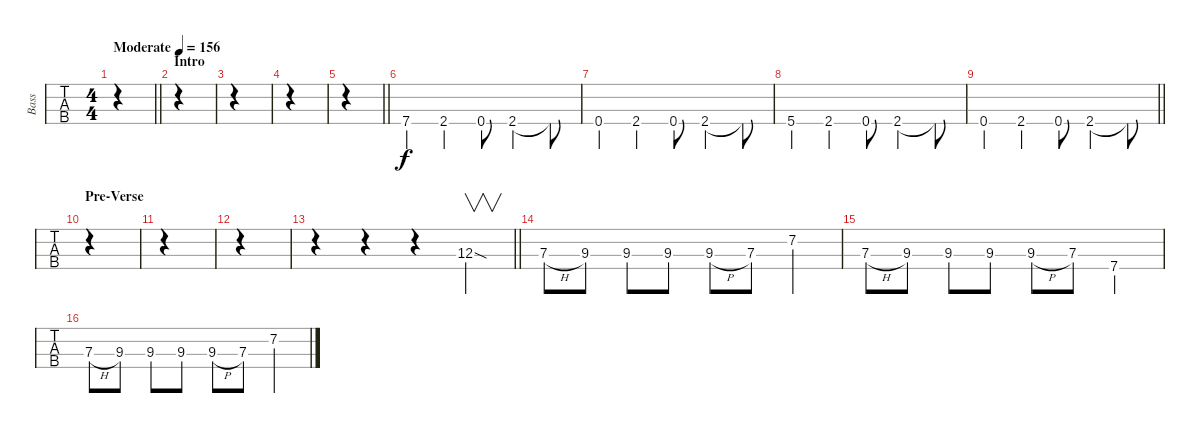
\track ("Bass" "Bass") {instrument electricbassfinger}
\staff {tabs}
\tuning (G2 D2 A1 E1) {hide}
\ts (4 4)
\tempo (156 "Moderate")
\clef f4
\barLineRight lightlight
\ks c
|
\section ("" "Intro")
|
|
|
\barLineRight lightlight
|
7.4.4 2.4.4 0.4.8 2.4.4 2.4{t}.8 |
0.4.4 2.4.4 0.4.8 2.4.4 2.4{t}.8 |
5.4.4 2.4.4 0.4.8 2.4.4 2.4{t}.8 |
\barLineRight lightlight
0.4.4 2.4.4 0.4.8 2.4.4 2.4{t}.8 |
\section ("" "Pre-Verse")
|
|
|
\barLineRight lightlight
r.4 r.4 r.4 12.3{sod}.4{v} |
7.3{h}.8 9.3.8 9.3.8 9.3.8 9.3{h}.8 7.3.8 7.2.4 |
7.3{h}.8 9.3.8 9.3.8 9.3.8 9.3{h}.8 7.3.8 7.4.4 |
7.3{h}.8 9.3.8 9.3.8 9.3.8 9.3{h}.8 7.3.8 7.2.4
